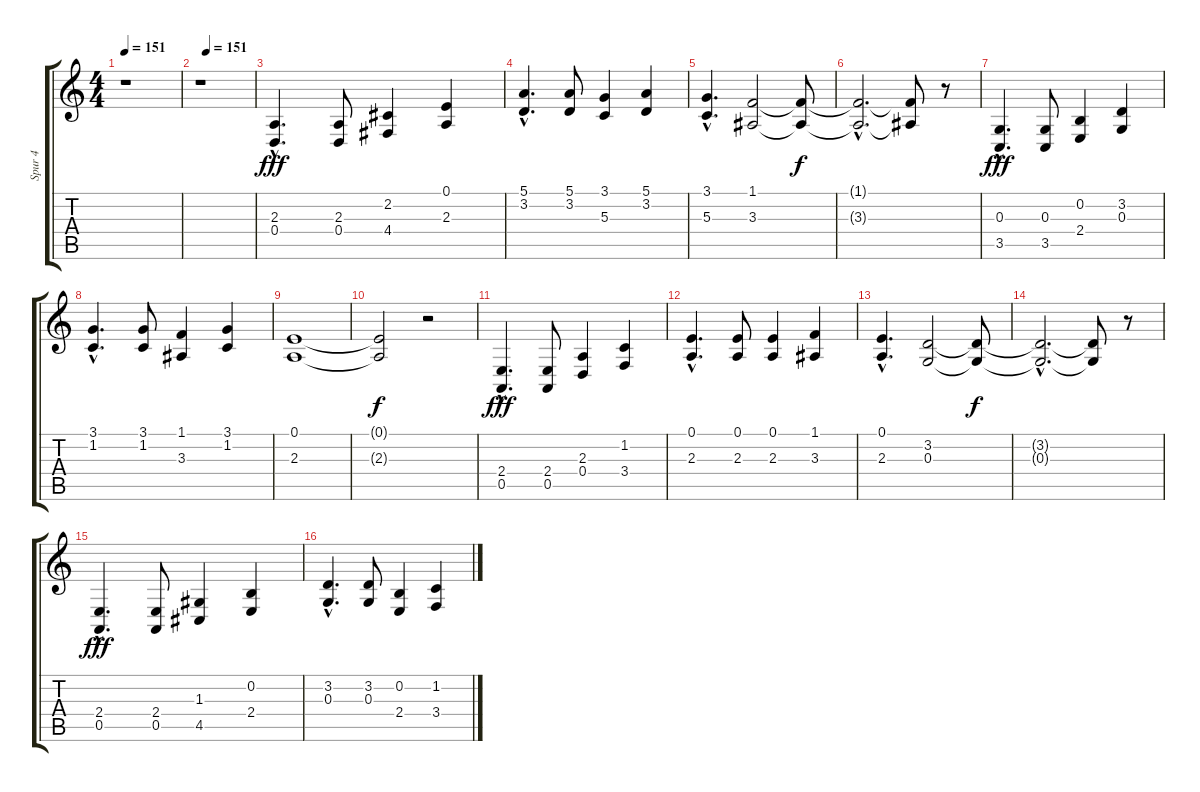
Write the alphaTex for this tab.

\track ("Spur 4" "Spur 4") {instrument acousticgrandpiano}
\staff {score tabs}
\tuning (E4 B3 G3 D3 A2 E2) {hide}
\ts (4 4)
\tempo 151
\clef g2
\ks c
r.1{dy fff instrument acousticgrandpiano} |
\tempo (151 0.125)
r.1 |
(2.3{hac} 0.4{hac}).4{d volume 14 balance 2 instrument brightacousticpiano} (2.3 0.4).8 (2.2 4.4).4 (0.1 2.3).4 |
(5.1{hac} 3.2{hac}).4{d} (5.1 3.2).8 (3.1 5.3).4 (5.1 3.2).4 |
(3.1{hac} 5.3{hac}).4{d} (1.1 3.3).2 (1.1{t} 3.3{t}).8{dy f} |
(1.1{hac t} 3.3{hac t}).2{d} (1.1{t} 3.3{t}).8 r.8 |
(0.3{hac} 3.5{hac}).4{d dy fff} (0.3 3.5).8 (0.2 2.4).4 (3.2 0.3).4 |
(3.1{hac} 1.2{hac}).4{d} (3.1 1.2).8 (1.1 3.3).4 (3.1 1.2).4 |
(0.1 2.3).1 |
(0.1{t} 2.3{t}).2{dy f} r.2 |
(2.4{hac} 0.5{hac}).4{d dy fff} (2.4 0.5).8 (2.3 0.4).4 (1.2 3.4).4 |
(0.1{hac} 2.3{hac}).4{d} (0.1 2.3).8 (0.1 2.3).4 (1.1 3.3).4 |
(0.1{hac} 2.3{hac}).4{d} (3.2 0.3).2 (3.2{t} 0.3{t}).8{dy f} |
(3.2{hac t} 0.3{hac t}).2{d} (3.2{t} 0.3{t}).8 r.8 |
(2.4{hac} 0.5{hac}).4{d dy fff} (2.4 0.5).8 (1.3 4.5).4 (0.2 2.4).4 |
(3.2{hac} 0.3{hac}).4{d} (3.2 0.3).8 (0.2 2.4).4 (1.2 3.4).4
